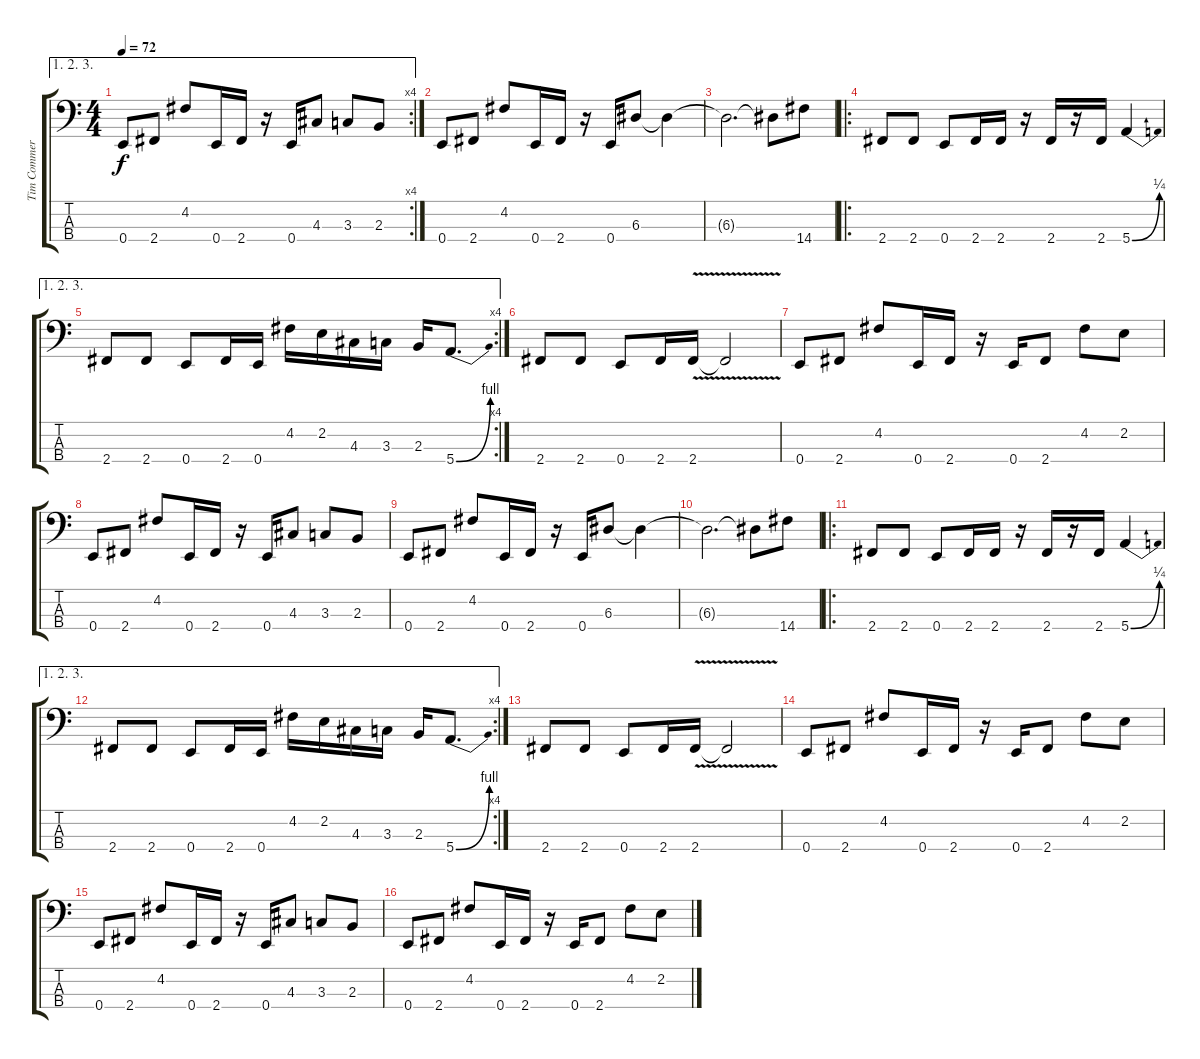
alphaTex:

\track ("Tim Commerford (Bass)" "Tim Commer") {instrument electricbasspick}
\staff {score tabs}
\tuning (G2 D2 A1 E1) {hide}
\ae (1 2 3)
\rc 4
\ts (4 4)
\tempo 72
\clef f4
\ks c
0.4.8{dy f} 2.4.8 4.2.8 0.4.16 2.4.16 r.16 0.4.16 4.3.8 3.3.8 2.3.8 |
0.4.8 2.4.8 4.2.8 0.4.16 2.4.16 r.16 0.4.16 6.3.8 6.3{t}.4 |
6.3{t}.2{d} 6.3{t}.8 14.4.8 |
\ro
2.4.8 2.4.8 0.4.8 2.4.16 2.4.16 r.16 2.4.16 r.16 2.4.16 5.4{be (bend 0 0 60 1)}.4 |
\ae (1 2 3)
\rc 4
2.4.8 2.4.8 0.4.8 2.4.16 0.4.16 4.2.16 2.2.16 4.3.16 3.3.16 2.3.16 5.4{be (bend 0 0 60 4)}.8{d} |
2.4.8 2.4.8 0.4.8 2.4.16 2.4{v}.16 2.4{t}.2 |
0.4.8 2.4.8 4.2.8 0.4.16 2.4.16 r.16 0.4.16 2.4.8 4.2.8 2.2.8 |
0.4.8 2.4.8 4.2.8 0.4.16 2.4.16 r.16 0.4.16 4.3.8 3.3.8 2.3.8 |
0.4.8 2.4.8 4.2.8 0.4.16 2.4.16 r.16 0.4.16 6.3.8 6.3{t}.4 |
6.3{t}.2{d} 6.3{t}.8 14.4.8 |
\ro
2.4.8 2.4.8 0.4.8 2.4.16 2.4.16 r.16 2.4.16 r.16 2.4.16 5.4{be (bend 0 0 60 1)}.4 |
\ae (1 2 3)
\rc 4
2.4.8 2.4.8 0.4.8 2.4.16 0.4.16 4.2.16 2.2.16 4.3.16 3.3.16 2.3.16 5.4{be (bend 0 0 60 4)}.8{d} |
2.4.8 2.4.8 0.4.8 2.4.16 2.4{v}.16 2.4{t}.2 |
0.4.8 2.4.8 4.2.8 0.4.16 2.4.16 r.16 0.4.16 2.4.8 4.2.8 2.2.8 |
0.4.8 2.4.8 4.2.8 0.4.16 2.4.16 r.16 0.4.16 4.3.8 3.3.8 2.3.8 |
0.4.8 2.4.8 4.2.8 0.4.16 2.4.16 r.16 0.4.16 2.4.8 4.2.8 2.2.8
